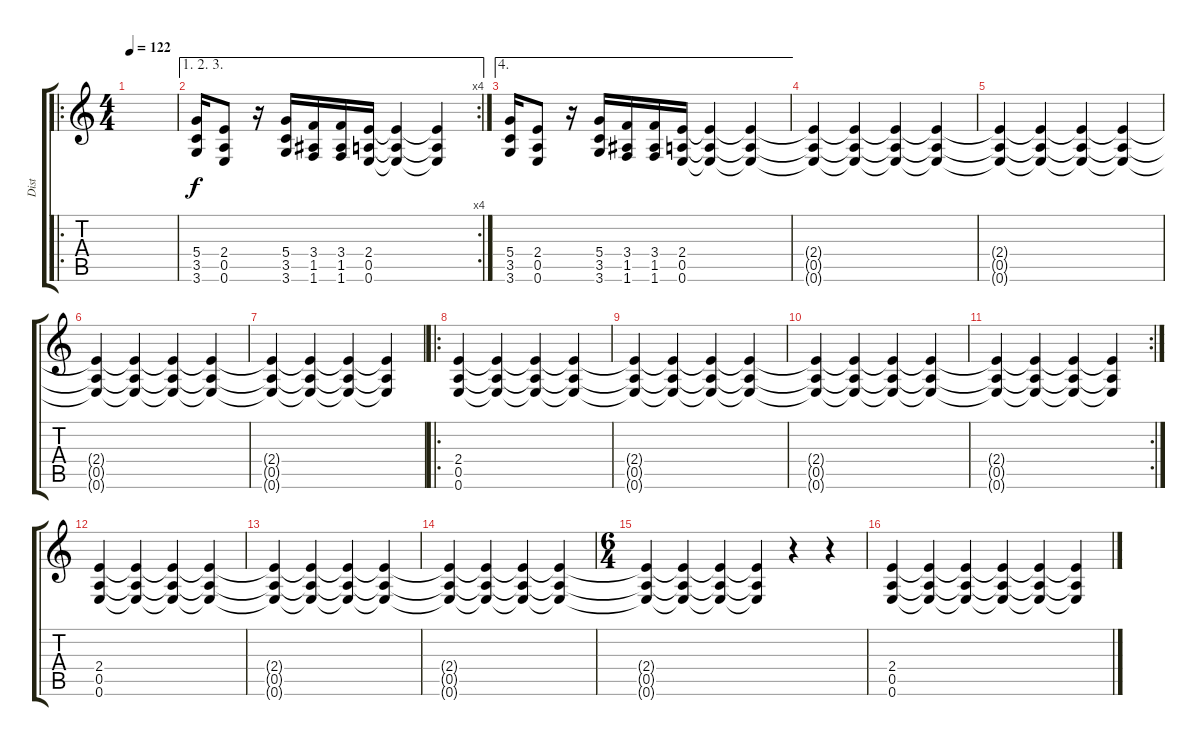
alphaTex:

\track ("Dist" "Dist") {instrument distortionguitar}
\staff {score tabs}
\tuning (E4 B3 G3 D3 A2 E2) {hide}
\ro
\ts (4 4)
\tempo 122
\clef g2
\ks c
|
\ae (1 2 3)
\rc 4
(5.4 3.5 3.6).16 (2.4 0.5 0.6).8 r.16 (5.4 3.5 3.6).16 (3.4 1.5 1.6).16 (3.4 1.5 1.6).16 (2.4 0.5 0.6).16 (2.4{t} 0.5{t} 0.6{t}).4 (2.4{t} 0.5{t} 0.6{t}).4{volume 3} |
\ae 4
(5.4 3.5 3.6).16 (2.4 0.5 0.6).8 r.16 (5.4 3.5 3.6).16 (3.4 1.5 1.6).16 (3.4 1.5 1.6).16 (2.4 0.5 0.6).16 (2.4{t} 0.5{t} 0.6{t}).4 (2.4{t} 0.5{t} 0.6{t}).4 |
(2.4{t} 0.5{t} 0.6{t}).4{volume 12 balance 0} (2.4{t} 0.5{t} 0.6{t}).4{volume 11 balance 16} (2.4{t} 0.5{t} 0.6{t}).4{volume 10 balance 0} (2.4{t} 0.5{t} 0.6{t}).4{volume 9 balance 16} |
(2.4{t} 0.5{t} 0.6{t}).4{volume 8 balance 0} (2.4{t} 0.5{t} 0.6{t}).4{volume 7 balance 16} (2.4{t} 0.5{t} 0.6{t}).4{volume 6 balance 0} (2.4{t} 0.5{t} 0.6{t}).4{volume 5 balance 16} |
(2.4{t} 0.5{t} 0.6{t}).4{volume 4 balance 0} (2.4{t} 0.5{t} 0.6{t}).4{volume 3 balance 16} (2.4{t} 0.5{t} 0.6{t}).4{volume 2 balance 0} (2.4{t} 0.5{t} 0.6{t}).4{volume 1 balance 16} |
(2.4{t} 0.5{t} 0.6{t}).4{volume 0 balance 0} (2.4{t} 0.5{t} 0.6{t}).4{volume 0 balance 16} (2.4{t} 0.5{t} 0.6{t}).4{volume 0 balance 0} (2.4{t} 0.5{t} 0.6{t}).4{volume 0 balance 16} |
\ro
(2.4 0.5 0.6).4{volume 13 balance 8} (2.4{t} 0.5{t} 0.6{t}).4{volume 11 balance 16} (2.4{t} 0.5{t} 0.6{t}).4{volume 10 balance 0} (2.4{t} 0.5{t} 0.6{t}).4{volume 9 balance 16} |
(2.4{t} 0.5{t} 0.6{t}).4{volume 8 balance 0} (2.4{t} 0.5{t} 0.6{t}).4{volume 7 balance 16} (2.4{t} 0.5{t} 0.6{t}).4{volume 6 balance 0} (2.4{t} 0.5{t} 0.6{t}).4{volume 5 balance 16} |
(2.4{t} 0.5{t} 0.6{t}).4{volume 4 balance 0} (2.4{t} 0.5{t} 0.6{t}).4{volume 3 balance 16} (2.4{t} 0.5{t} 0.6{t}).4{volume 2 balance 0} (2.4{t} 0.5{t} 0.6{t}).4{volume 1 balance 16} |
\rc 2
(2.4{t} 0.5{t} 0.6{t}).4{volume 0 balance 0} (2.4{t} 0.5{t} 0.6{t}).4{volume 0 balance 16} (2.4{t} 0.5{t} 0.6{t}).4{volume 0 balance 0} (2.4{t} 0.5{t} 0.6{t}).4{volume 0 balance 16} |
(2.4 0.5 0.6).4{volume 13 balance 8} (2.4{t} 0.5{t} 0.6{t}).4{volume 11 balance 16} (2.4{t} 0.5{t} 0.6{t}).4{volume 10 balance 0} (2.4{t} 0.5{t} 0.6{t}).4{volume 9 balance 16} |
(2.4{t} 0.5{t} 0.6{t}).4{volume 8 balance 0} (2.4{t} 0.5{t} 0.6{t}).4{volume 7 balance 16} (2.4{t} 0.5{t} 0.6{t}).4{volume 6 balance 0} (2.4{t} 0.5{t} 0.6{t}).4{volume 5 balance 16} |
(2.4{t} 0.5{t} 0.6{t}).4{volume 4 balance 0} (2.4{t} 0.5{t} 0.6{t}).4{volume 3 balance 16} (2.4{t} 0.5{t} 0.6{t}).4{volume 2 balance 0} (2.4{t} 0.5{t} 0.6{t}).4{volume 1 balance 16} |
\ts (6 4)
(2.4{t} 0.5{t} 0.6{t}).4{volume 0 balance 0} (2.4{t} 0.5{t} 0.6{t}).4{volume 0 balance 16} (2.4{t} 0.5{t} 0.6{t}).4{volume 0 balance 0} (2.4{t} 0.5{t} 0.6{t}).4{volume 0 balance 16} r.4 r.4 |
(2.4 0.5 0.6).4{volume 13 balance 8} (2.4{t} 0.5{t} 0.6{t}).4{volume 12 balance 16} (2.4{t} 0.5{t} 0.6{t}).4{volume 11 balance 0} (2.4{t} 0.5{t} 0.6{t}).4{volume 11 balance 16} (2.4{t} 0.5{t} 0.6{t}).4{volume 10 balance 0} (2.4{t} 0.5{t} 0.6{t}).4{volume 10 balance 16}
